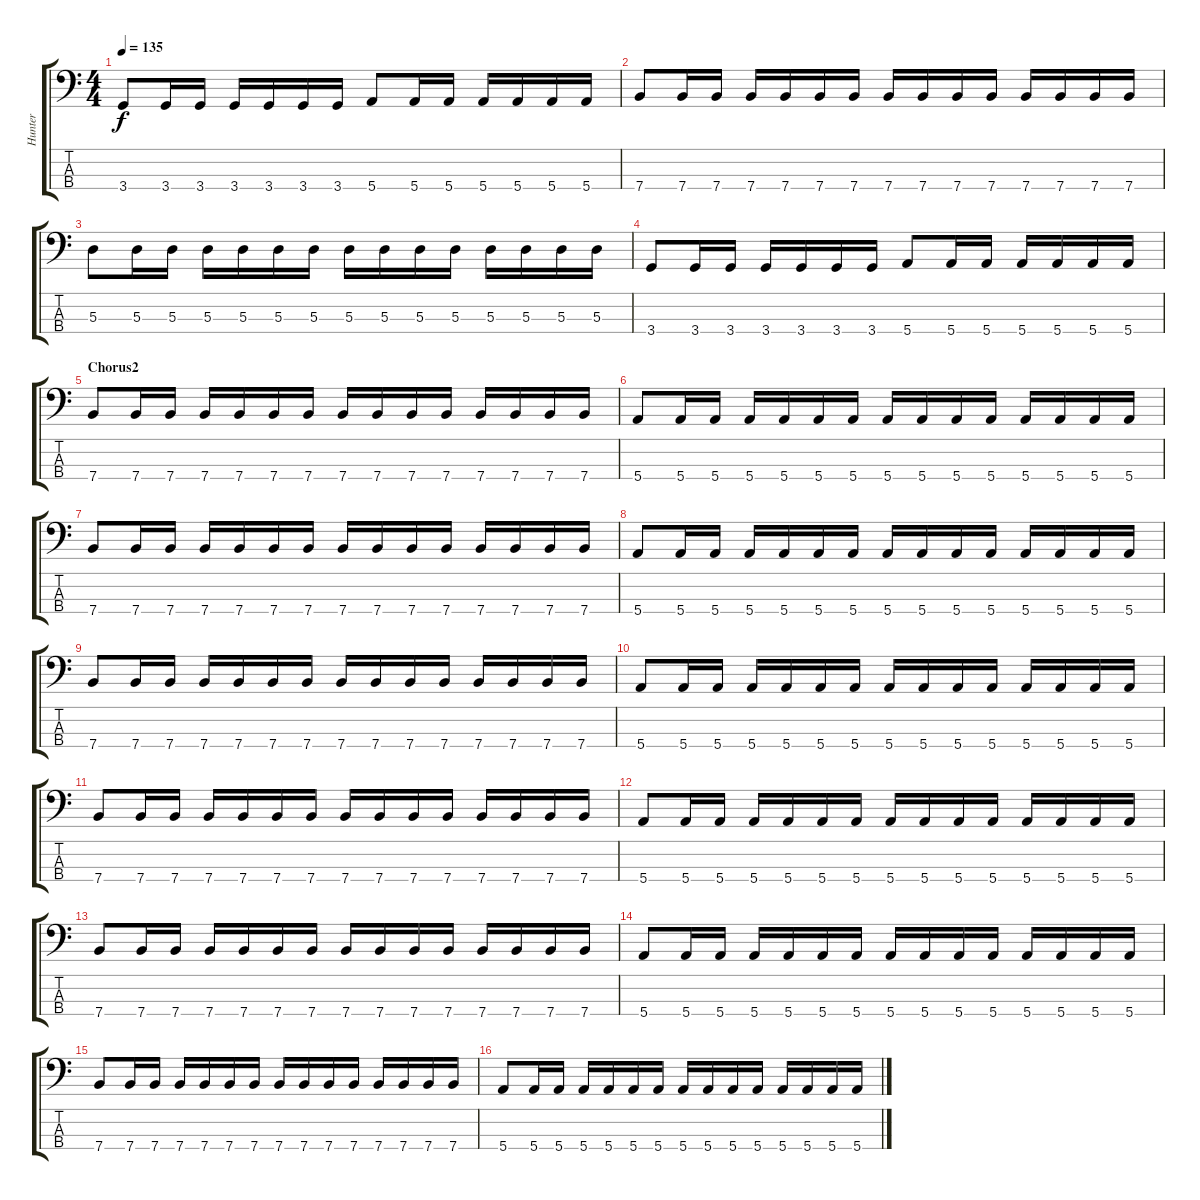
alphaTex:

\track ("Hunter" "Hunter") {instrument electricbasspick}
\staff {score tabs}
\tuning (G2 D2 A1 E1) {hide}
\ts (4 4)
\tempo 135
\clef f4
\ks c
3.4.8{dy f} 3.4.16 3.4.16 3.4.16 3.4.16 3.4.16 3.4.16 5.4.8 5.4.16 5.4.16 5.4.16 5.4.16 5.4.16 5.4.16 |
7.4.8 7.4.16 7.4.16 7.4.16 7.4.16 7.4.16 7.4.16 7.4.16 7.4.16 7.4.16 7.4.16 7.4.16 7.4.16 7.4.16 7.4.16 |
5.3.8 5.3.16 5.3.16 5.3.16 5.3.16 5.3.16 5.3.16 5.3.16 5.3.16 5.3.16 5.3.16 5.3.16 5.3.16 5.3.16 5.3.16 |
3.4.8 3.4.16 3.4.16 3.4.16 3.4.16 3.4.16 3.4.16 5.4.8 5.4.16 5.4.16 5.4.16 5.4.16 5.4.16 5.4.16 |
\section ("" "Chorus2")
7.4.8 7.4.16 7.4.16 7.4.16 7.4.16 7.4.16 7.4.16 7.4.16 7.4.16 7.4.16 7.4.16 7.4.16 7.4.16 7.4.16 7.4.16 |
5.4.8 5.4.16 5.4.16 5.4.16 5.4.16 5.4.16 5.4.16 5.4.16 5.4.16 5.4.16 5.4.16 5.4.16 5.4.16 5.4.16 5.4.16 |
7.4.8 7.4.16 7.4.16 7.4.16 7.4.16 7.4.16 7.4.16 7.4.16 7.4.16 7.4.16 7.4.16 7.4.16 7.4.16 7.4.16 7.4.16 |
5.4.8 5.4.16 5.4.16 5.4.16 5.4.16 5.4.16 5.4.16 5.4.16 5.4.16 5.4.16 5.4.16 5.4.16 5.4.16 5.4.16 5.4.16 |
7.4.8 7.4.16 7.4.16 7.4.16 7.4.16 7.4.16 7.4.16 7.4.16 7.4.16 7.4.16 7.4.16 7.4.16 7.4.16 7.4.16 7.4.16 |
5.4.8 5.4.16 5.4.16 5.4.16 5.4.16 5.4.16 5.4.16 5.4.16 5.4.16 5.4.16 5.4.16 5.4.16 5.4.16 5.4.16 5.4.16 |
7.4.8 7.4.16 7.4.16 7.4.16 7.4.16 7.4.16 7.4.16 7.4.16 7.4.16 7.4.16 7.4.16 7.4.16 7.4.16 7.4.16 7.4.16 |
5.4.8 5.4.16 5.4.16 5.4.16 5.4.16 5.4.16 5.4.16 5.4.16 5.4.16 5.4.16 5.4.16 5.4.16 5.4.16 5.4.16 5.4.16 |
7.4.8 7.4.16 7.4.16 7.4.16 7.4.16 7.4.16 7.4.16 7.4.16 7.4.16 7.4.16 7.4.16 7.4.16 7.4.16 7.4.16 7.4.16 |
5.4.8 5.4.16 5.4.16 5.4.16 5.4.16 5.4.16 5.4.16 5.4.16 5.4.16 5.4.16 5.4.16 5.4.16 5.4.16 5.4.16 5.4.16 |
7.4.8 7.4.16 7.4.16 7.4.16 7.4.16 7.4.16 7.4.16 7.4.16 7.4.16 7.4.16 7.4.16 7.4.16 7.4.16 7.4.16 7.4.16 |
5.4.8 5.4.16 5.4.16 5.4.16 5.4.16 5.4.16 5.4.16 5.4.16 5.4.16 5.4.16 5.4.16 5.4.16 5.4.16 5.4.16 5.4.16
